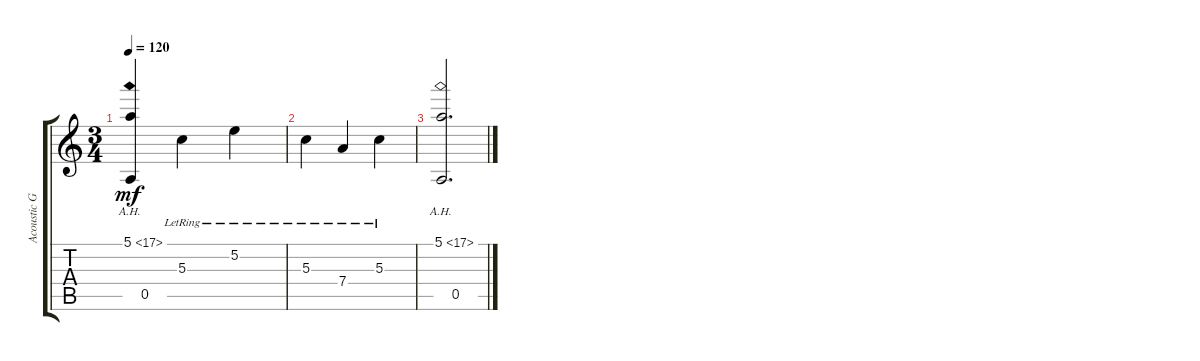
\track ("Acoustic Guitar" "Acoustic G") {instrument acousticguitarnylon}
\staff {score tabs}
\tuning (E4 B3 G3 D3 A2 E2) {hide}
\ts (3 4)
\tempo 120
\clef g2
\ks c
(5.1{ah 12} 0.5).4{dy mf} 5.3{lr}.4 5.2{lr}.4 |
5.3{lr}.4 7.4{lr}.4 5.3{lr}.4 |
(5.1{ah 12} 0.5).2{d}
